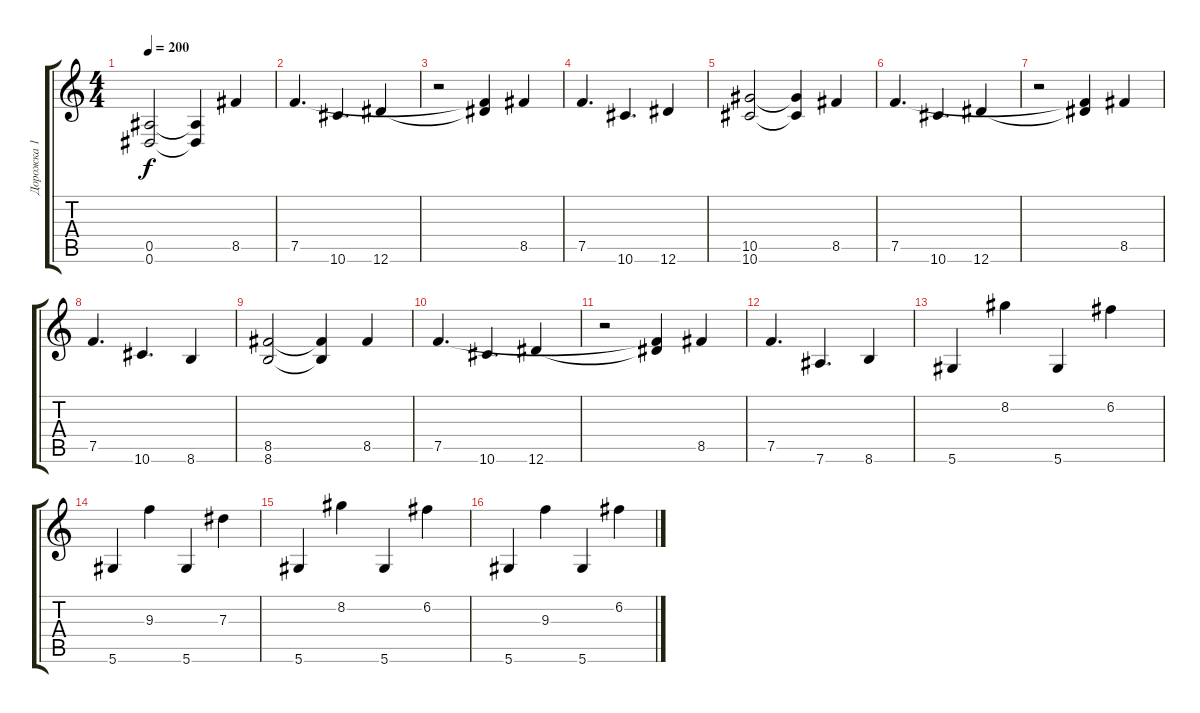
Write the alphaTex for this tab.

\track ("Дорожка 1" "Дорожка 1") {instrument distortionguitar}
\staff {score tabs}
\tuning (F4 C4 Ab3 Eb3 Bb2 Eb2) {hide}
\ts (4 4)
\tempo 200
\clef g2
\ks c
(0.5 0.6).2{dy f} (0.5{t} 0.6{t}).4 8.5.4 |
7.5.4{d} 10.6.4{d} 12.6.4 |
r.2 (7.5{t} 12.6{t}).4 8.5.4 |
7.5.4{d} 10.6.4{d} 12.6.4 |
(10.5 10.6).2 (10.5{t} 10.6{t}).4 8.5.4 |
7.5.4{d} 10.6.4{d} 12.6.4 |
r.2 (7.5{t} 12.6{t}).4 8.5.4 |
7.5.4{d} 10.6.4{d} 8.6.4 |
(8.5 8.6).2 (8.5{t} 8.6{t}).4 8.5.4 |
7.5.4{d} 10.6.4{d} 12.6.4 |
r.2 (7.5{t} 12.6{t}).4 8.5.4 |
7.5.4{d} 7.6.4{d} 8.6.4 |
5.6.4 8.2.4 5.6.4 6.2.4 |
5.6.4 9.3.4 5.6.4 7.3.4 |
5.6.4 8.2.4 5.6.4 6.2.4 |
5.6.4 9.3.4 5.6.4 6.2.4
